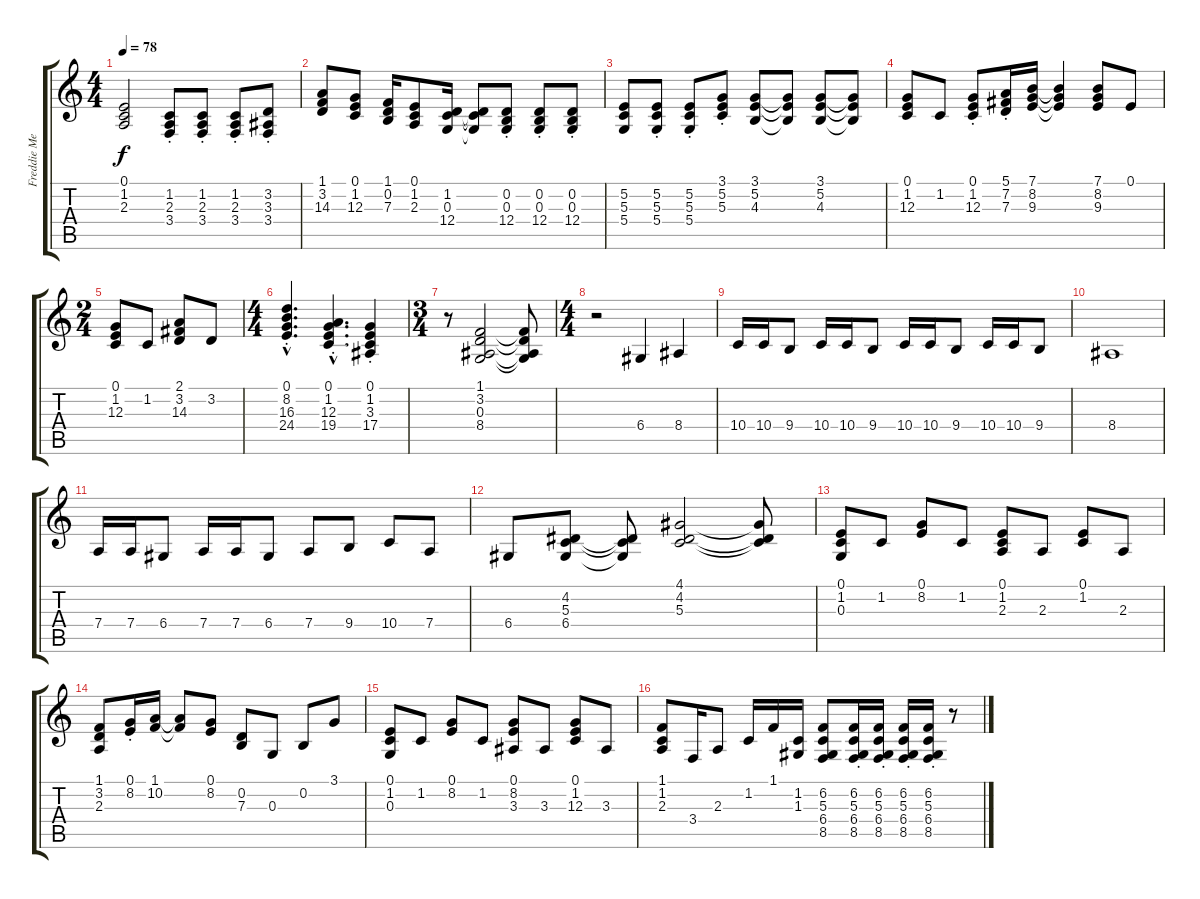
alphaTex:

\track ("Freddie Mercury - Piano RH" "Freddie Me") {instrument acousticgrandpiano}
\staff {score tabs}
\tuning (E4 B3 G3 D3 A2 E2) {hide}
\ts (4 4)
\tempo 78
\clef g2
\ks c
(0.1{t} 1.2{t} 2.3{t}).2{dy f} (1.2{st} 2.3{st} 3.4{st}).8 (1.2{st} 2.3{st} 3.4{st}).8 (1.2{st} 2.3{st} 3.4{st}).8 (3.2{st} 3.3{st} 3.4{st}).8 |
(1.1 3.2 14.3).8 (0.1 1.2 12.3).8 (1.1 0.2 7.3).16 (0.1 1.2 2.3).8 (1.2 0.3 12.4).16 (1.2{t} 0.3{t} 12.4{t}).8 (0.2{st} 0.3{st} 12.4{st}).8 (0.2{st} 0.3{st} 12.4{st}).8 (0.2{st} 0.3{st} 12.4{st}).8 |
(5.2 5.3 5.4).8 (5.2{st} 5.3{st} 5.4{st}).8 (5.2{st} 5.3{st} 5.4{st}).8 (3.1{st} 5.2{st} 5.3{st}).8 (3.1 5.2 4.3).8 (3.1{t} 5.2{t} 4.3{t}).8 (3.1 5.2 4.3).8 (3.1{t} 5.2{t} 4.3{t}).8 |
(0.1 1.2 12.3).8 1.2.8 (0.1{st} 1.2{st} 12.3{st}).8 (5.1{st} 7.2{st} 7.3{st}).16 (7.1 8.2 9.3).16 (7.1{t} 8.2{t} 9.3{t}).4 (7.1 8.2 9.3).8 0.1.8 |
\ts (2 4)
(0.1 1.2 12.3).8 1.2.8 (2.1 3.2 14.3).8 3.2.8 |
\ts (4 4)
(0.1{hac st} 8.2{hac st} 16.3{hac st} 24.4{hac st}).4{d} (0.1{hac st} 1.2{hac st} 12.3{hac st} 19.4{hac st}).4{d} (0.1{st} 1.2{st} 3.3{st} 17.4{st}).4 |
\ts (3 4)
r.8 (1.1 3.2 0.3 8.4).2 (1.1{t} 3.2{t} 0.3{t} 8.4{t}).8 |
\ts (4 4)
r.2 6.4.4 8.4.4 |
10.4.16 10.4.16 9.4.8 10.4.16 10.4.16 9.4.8 10.4.16 10.4.16 9.4.8 10.4.16 10.4.16 9.4.8 |
8.4.1 |
7.4.16 7.4.16 6.4.8 7.4.16 7.4.16 6.4.8 7.4.8 9.4.8 10.4.8 7.4.8 |
6.4.8 (4.2 5.3 6.4).8 (4.2{t} 5.3{t} 6.4{t}).8 (4.1 4.2 5.3).2 (4.1{t} 4.2{t} 5.3{t}).8 |
(0.1 1.2 0.3).8 1.2.8 (0.1 8.2).8 1.2.8 (0.1 1.2 2.3).8 2.3.8 (0.1 1.2).8 2.3.8 |
(1.1 3.2 2.3).8 (0.1{st} 8.2{st}).16 (1.1 10.2).16 (1.1{t} 10.2{t}).8 (0.1 8.2).8 (0.2 7.3).8 0.3.8 0.2.8 3.1.8 |
(0.1 1.2 0.3).8 1.2.8 (0.1 8.2).8 1.2.8 (0.1 8.2 3.3).8 3.3.8 (0.1 1.2 12.3).8 3.3.8 |
(1.1 1.2 2.3).8 3.4.16 2.3.8 1.2.16 1.1.16 (1.2 1.3).16 (6.2 5.3 6.4 8.5).8 (6.2{st} 5.3{st} 6.4{st} 8.5{st}).16 (6.2{st} 5.3{st} 6.4{st} 8.5{st}).16 (6.2{st} 5.3{st} 6.4{st} 8.5{st}).16 (6.2{st} 5.3{st} 6.4{st} 8.5{st}).16 r.8
